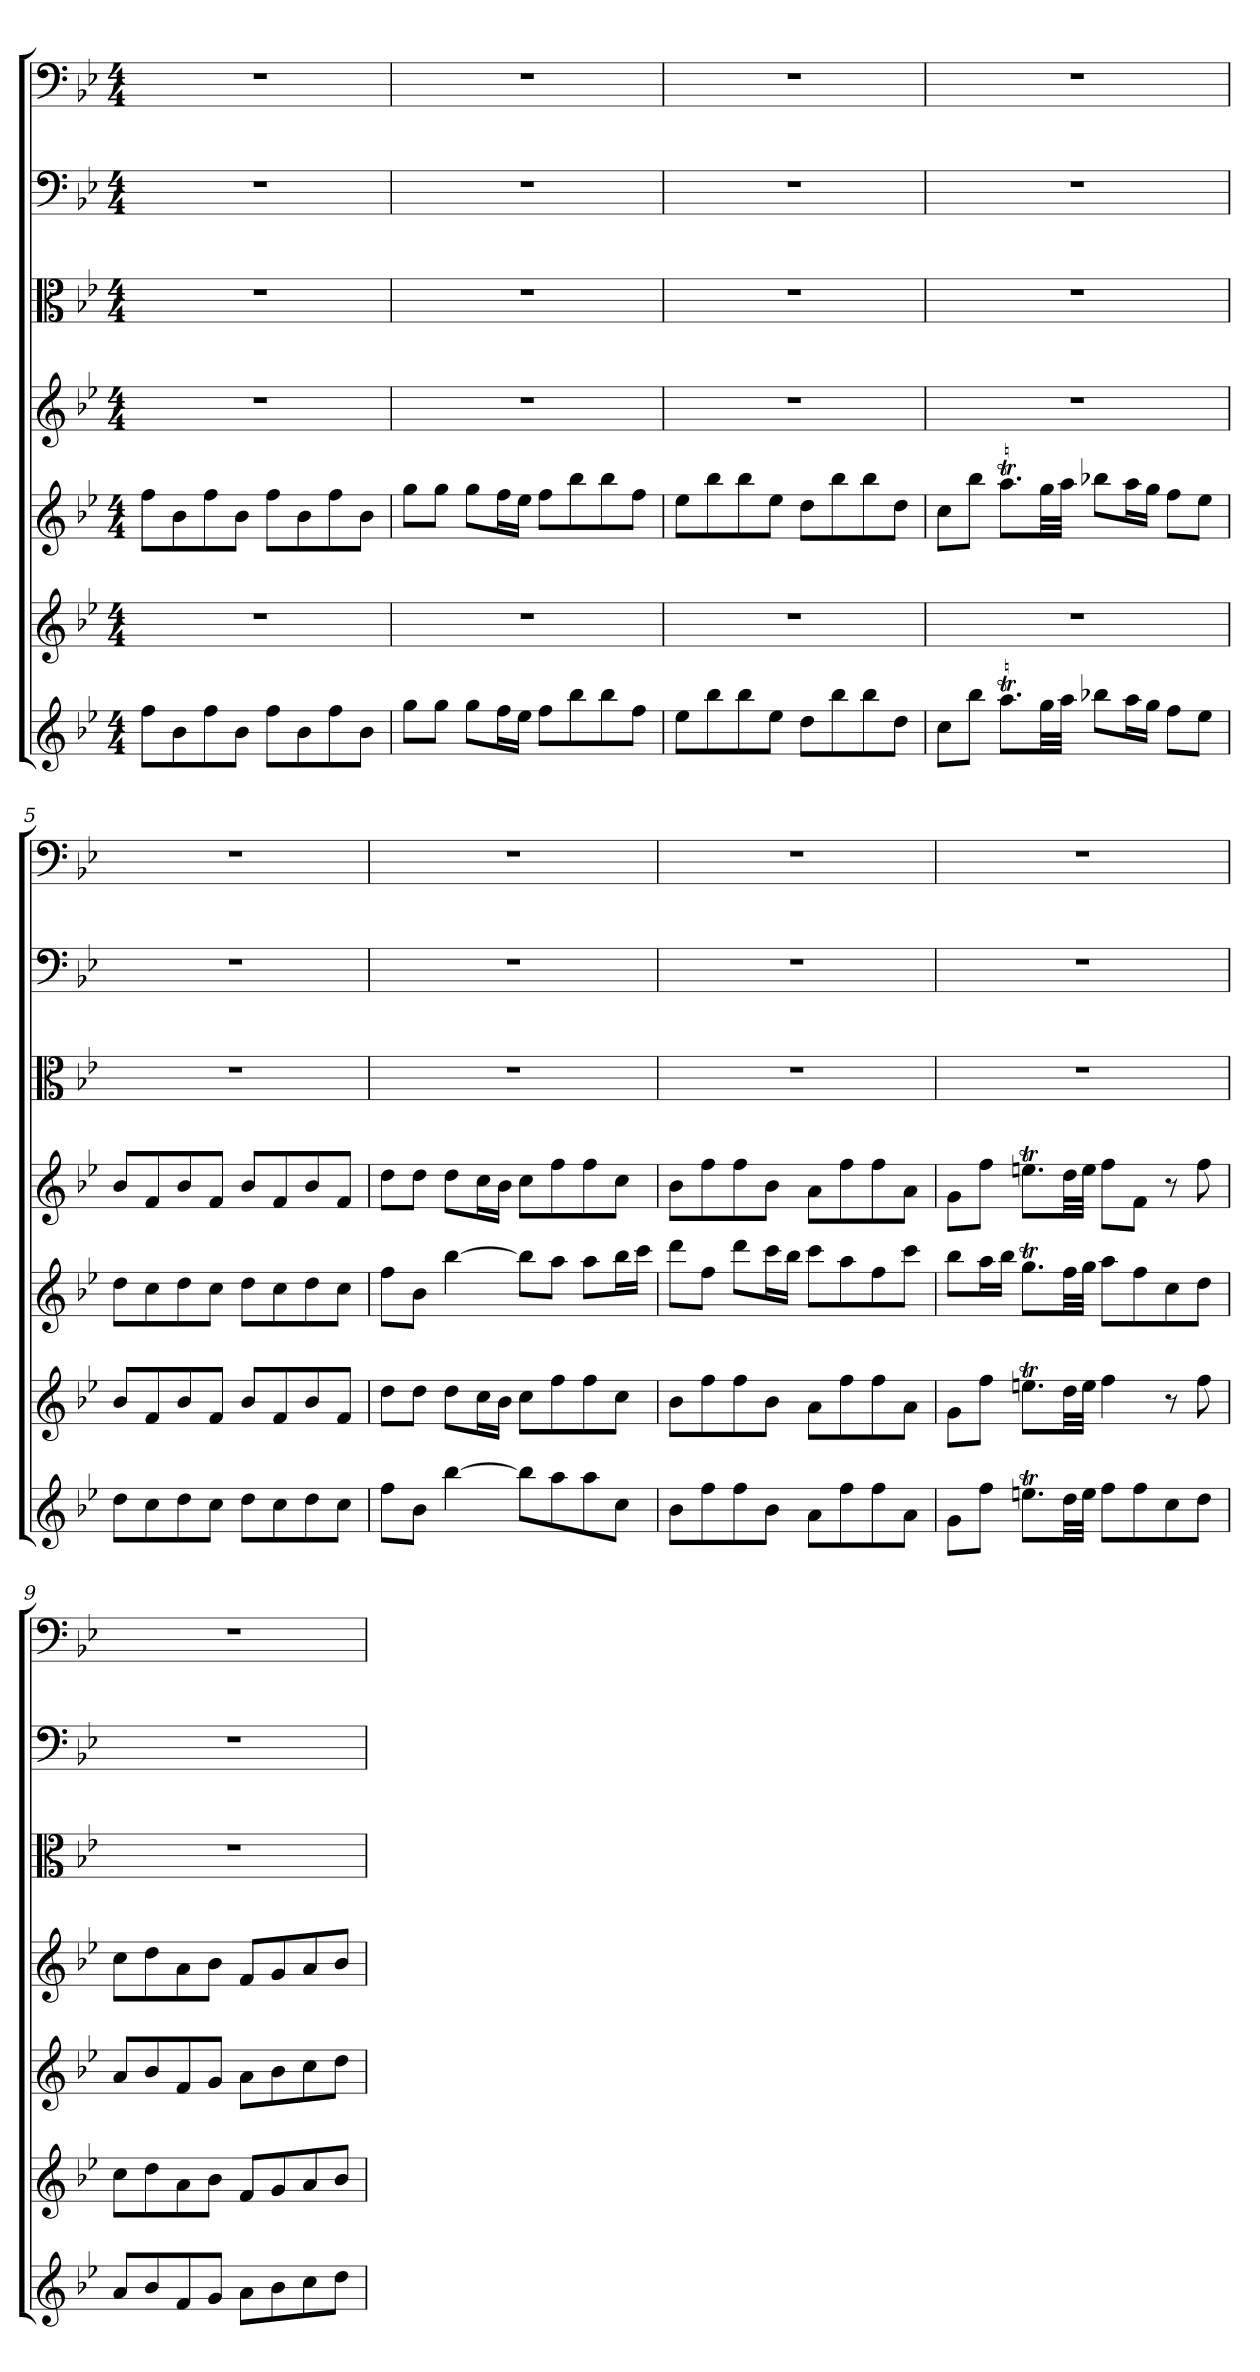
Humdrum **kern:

**kern	**kern	**kern	**kern	**kern	**kern	**kern
*part7	*part6	*part5	*part4	*part3	*part2	*part1
*staff7	*staff6	*staff5	*staff4	*staff3	*staff2	*staff1
*clefG2	*clefG2	*clefG2	*clefG2	*clefC3	*clefF4	*clefF4
*k[b-e-]	*k[b-e-]	*k[b-e-]	*k[b-e-]	*k[b-e-]	*k[b-e-]	*k[b-e-]
*B-:	*B-:	*B-:	*B-:	*B-:	*B-:	*B-:
*M4/4	*M4/4	*M4/4	*M4/4	*M4/4	*M4/4	*M4/4
=1	=1	=1	=1	=1	=1	=1
8ff\L	1r	8ff\L	1r	1r	1r	1r
8b-\	.	8b-\	.	.	.	.
8ff\	.	8ff\	.	.	.	.
8b-\J	.	8b-\J	.	.	.	.
8ff\L	.	8ff\L	.	.	.	.
8b-\	.	8b-\	.	.	.	.
8ff\	.	8ff\	.	.	.	.
8b-\J	.	8b-\J	.	.	.	.
=2	=2	=2	=2	=2	=2	=2
8gg\L	1r	8gg\L	1r	1r	1r	1r
8gg\J	.	8gg\J	.	.	.	.
8gg\L	.	8gg\L	.	.	.	.
16ff\L	.	16ff\L	.	.	.	.
16ee-\JJ	.	16ee-\JJ	.	.	.	.
8ff\L	.	8ff\L	.	.	.	.
8bb-\	.	8bb-\	.	.	.	.
8bb-\	.	8bb-\	.	.	.	.
8ff\J	.	8ff\J	.	.	.	.
=3	=3	=3	=3	=3	=3	=3
8ee-\L	1r	8ee-\L	1r	1r	1r	1r
8bb-\	.	8bb-\	.	.	.	.
8bb-\	.	8bb-\	.	.	.	.
8ee-\J	.	8ee-\J	.	.	.	.
8dd\L	.	8dd\L	.	.	.	.
8bb-\	.	8bb-\	.	.	.	.
8bb-\	.	8bb-\	.	.	.	.
8dd\J	.	8dd\J	.	.	.	.
=4	=4	=4	=4	=4	=4	=4
8cc\L	1r	8cc\L	1r	1r	1r	1r
8bb-\J	.	8bb-\J	.	.	.	.
8.aaT\L	.	8.aaT\L	.	.	.	.
32gg\LL	.	32gg\LL	.	.	.	.
32aa\JJJ	.	32aa\JJJ	.	.	.	.
8bb-X\L	.	8bb-X\L	.	.	.	.
16aa\L	.	16aa\L	.	.	.	.
16gg\JJ	.	16gg\JJ	.	.	.	.
8ff\L	.	8ff\L	.	.	.	.
8ee-\J	.	8ee-\J	.	.	.	.
=5	=5	=5	=5	=5	=5	=5
8dd\L	8b-/L	8dd\L	8b-/L	1r	1r	1r
8cc\	8f/	8cc\	8f/	.	.	.
8dd\	8b-/	8dd\	8b-/	.	.	.
8cc\J	8f/J	8cc\J	8f/J	.	.	.
8dd\L	8b-/L	8dd\L	8b-/L	.	.	.
8cc\	8f/	8cc\	8f/	.	.	.
8dd\	8b-/	8dd\	8b-/	.	.	.
8cc\J	8f/J	8cc\J	8f/J	.	.	.
=6	=6	=6	=6	=6	=6	=6
8ff\L	8dd\L	8ff\L	8dd\L	1r	1r	1r
8b-\J	8dd\J	8b-\J	8dd\J	.	.	.
[4bb-\	8dd\L	[4bb-\	8dd\L	.	.	.
.	16cc\L	.	16cc\L	.	.	.
.	16b-\JJ	.	16b-\JJ	.	.	.
8bb-\L]	8cc\L	8bb-\L]	8cc\L	.	.	.
8aa\	8ff\	8aa\J	8ff\	.	.	.
8aa\	8ff\	8aa\L	8ff\	.	.	.
8cc\J	8cc\J	16bb-\L	8cc\J	.	.	.
.	.	16ccc\JJ	.	.	.	.
=7	=7	=7	=7	=7	=7	=7
8b-\L	8b-\L	8ddd\L	8b-\L	1r	1r	1r
8ff\	8ff\	8ff\J	8ff\	.	.	.
8ff\	8ff\	8ddd\L	8ff\	.	.	.
8b-\J	8b-\J	16ccc\L	8b-\J	.	.	.
.	.	16bb-\JJ	.	.	.	.
8a\L	8a\L	8ccc\L	8a\L	.	.	.
8ff\	8ff\	8aa\	8ff\	.	.	.
8ff\	8ff\	8ff\	8ff\	.	.	.
8a\J	8a\J	8ccc\J	8a\J	.	.	.
=8	=8	=8	=8	=8	=8	=8
8g\L	8g\L	8bb-\L	8g\L	1r	1r	1r
8ff\J	8ff\J	16aa\L	8ff\J	.	.	.
.	.	16bb-\JJ	.	.	.	.
8.eent\L	8.eent\L	8.ggT\L	8.eent\L	.	.	.
32dd\LL	32dd\LL	32ff\LL	32dd\LL	.	.	.
32ee\JJJ	32ee\JJJ	32gg\JJJ	32ee\JJJ	.	.	.
8ff\L	4ff\	8aa\L	8ff\L	.	.	.
8ff\	.	8ff\	8f\J	.	.	.
8cc\	8r	8cc\	8r	.	.	.
8dd\J	8ff\	8dd\J	8ff\	.	.	.
=9	=9	=9	=9	=9	=9	=9
8a/L	8cc\L	8a/L	8cc\L	1r	1r	1r
8b-/	8dd\	8b-/	8dd\	.	.	.
8f/	8a\	8f/	8a\	.	.	.
8g/J	8b-\J	8g/J	8b-\J	.	.	.
8a\L	8f/L	8a\L	8f/L	.	.	.
8b-\	8g/	8b-\	8g/	.	.	.
8cc\	8a/	8cc\	8a/	.	.	.
8dd\J	8b-/J	8dd\J	8b-/J	.	.	.
=	=	=	=	=	=	=
*-	*-	*-	*-	*-	*-	*-
